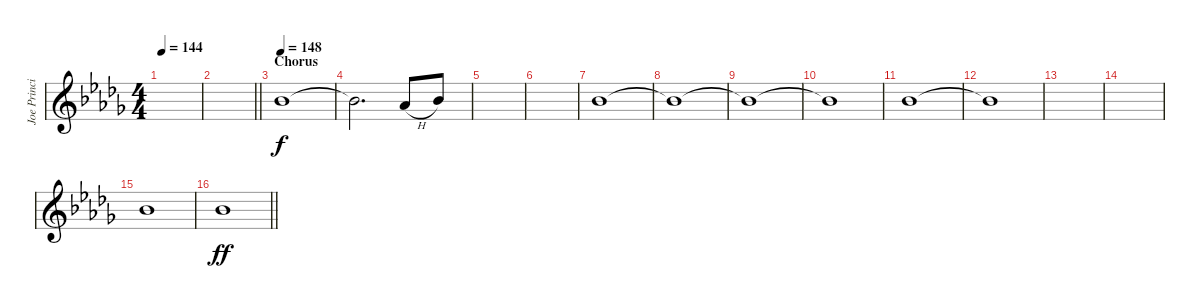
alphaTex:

\track ("Joe Principe - Vocals" "Joe Princi") {instrument distortionguitar}
\staff {score}
\tuning (E4 B3 G3 D3 A2 E2) {hide}
\ts (4 4)
\tempo 144
\clef g2
\ks db
|
\barLineRight lightlight
|
\section ("" "Chorus")
\tempo 148
8.4.1 |
8.4{t}.2{d} 6.4{h}.8 8.4.8 |
|
|
8.4.1 |
8.4{t}.1 |
8.4{t}.1 |
8.4{t}.1 |
8.4.1 |
8.4{t}.1 |
|
|
8.4.1 |
\barLineRight lightlight
8.4.1{dy ff}
